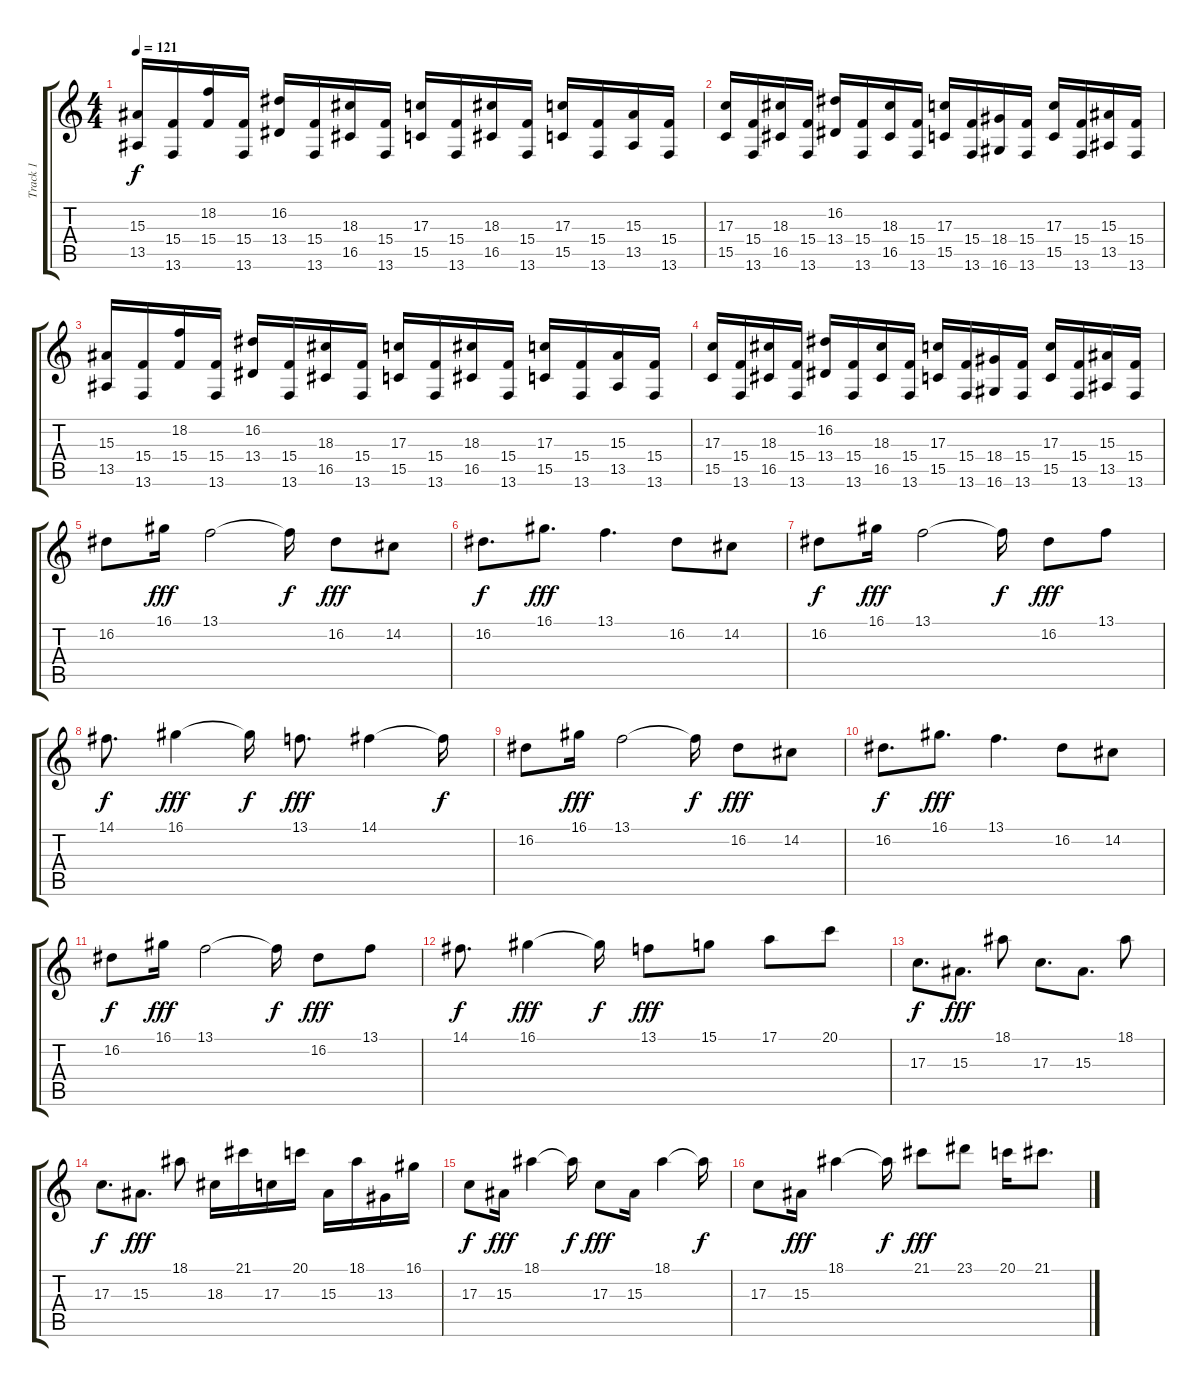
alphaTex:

\track ("Track 1" "Track 1") {instrument stringensemble1}
\staff {score tabs}
\tuning (E4 B3 G3 D3 A2 E2) {hide}
\ts (4 4)
\tempo 121
\clef g2
\ks c
(15.3 13.5).16{dy f instrument harpsichord} (15.4 13.6).16 (18.2 15.4).16 (15.4 13.6).16 (16.2 13.4).16 (15.4 13.6).16 (18.3 16.5).16 (15.4 13.6).16 (17.3 15.5).16 (15.4 13.6).16 (18.3 16.5).16 (15.4 13.6).16 (17.3 15.5).16 (15.4 13.6).16 (15.3 13.5).16 (15.4 13.6).16 |
(17.3 15.5).16 (15.4 13.6).16 (18.3 16.5).16 (15.4 13.6).16 (16.2 13.4).16 (15.4 13.6).16 (18.3 16.5).16 (15.4 13.6).16 (17.3 15.5).16 (15.4 13.6).16 (18.4 16.6).16 (15.4 13.6).16 (17.3 15.5).16 (15.4 13.6).16 (15.3 13.5).16 (15.4 13.6).16 |
(15.3 13.5).16 (15.4 13.6).16 (18.2 15.4).16 (15.4 13.6).16 (16.2 13.4).16 (15.4 13.6).16 (18.3 16.5).16 (15.4 13.6).16 (17.3 15.5).16 (15.4 13.6).16 (18.3 16.5).16 (15.4 13.6).16 (17.3 15.5).16 (15.4 13.6).16 (15.3 13.5).16 (15.4 13.6).16 |
(17.3 15.5).16 (15.4 13.6).16 (18.3 16.5).16 (15.4 13.6).16 (16.2 13.4).16 (15.4 13.6).16 (18.3 16.5).16 (15.4 13.6).16 (17.3 15.5).16 (15.4 13.6).16 (18.4 16.6).16 (15.4 13.6).16 (17.3 15.5).16 (15.4 13.6).16 (15.3 13.5).16 (15.4 13.6).16 |
16.2.8{instrument stringensemble1} 16.1.16{dy fff} 13.1.2 13.1{t}.16{dy f} 16.2.8{dy fff} 14.2.8 |
16.2.8{d dy f} 16.1.8{d dy fff} 13.1.4{d} 16.2.8 14.2.8 |
16.2.8{dy f} 16.1.16{dy fff} 13.1.2 13.1{t}.16{dy f} 16.2.8{dy fff} 13.1.8 |
14.1.8{d dy f} 16.1.4{dy fff} 16.1{t}.16{dy f} 13.1.8{d dy fff} 14.1.4 14.1{t}.16{dy f} |
16.2.8 16.1.16{dy fff} 13.1.2 13.1{t}.16{dy f} 16.2.8{dy fff} 14.2.8 |
16.2.8{d dy f} 16.1.8{d dy fff} 13.1.4{d} 16.2.8 14.2.8 |
16.2.8{dy f} 16.1.16{dy fff} 13.1.2 13.1{t}.16{dy f} 16.2.8{dy fff} 13.1.8 |
14.1.8{d dy f} 16.1.4{dy fff} 16.1{t}.16{dy f} 13.1.8{dy fff} 15.1.8 17.1.8 20.1.8 |
17.3.8{d dy f} 15.3.8{d dy fff} 18.1.8 17.3.8{d} 15.3.8{d} 18.1.8 |
17.3.8{d dy f} 15.3.8{d dy fff} 18.1.8 18.3.16 21.1.16 17.3.16 20.1.16 15.3.16 18.1.16 13.3.16 16.1.16 |
17.3.8{dy f} 15.3.16{dy fff} 18.1.4 18.1{t}.16{dy f} 17.3.8{dy fff} 15.3.16 18.1.4 18.1{t}.16{dy f} |
17.3.8 15.3.16{dy fff} 18.1.4 18.1{t}.16{dy f} 21.1.8{dy fff} 23.1.8 20.1.16 21.1.8{d}
